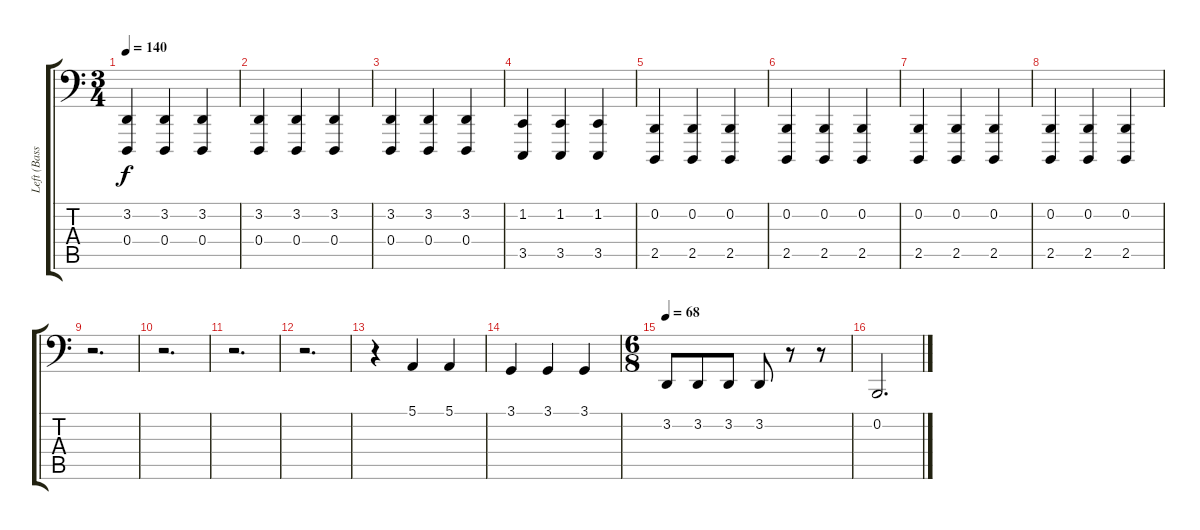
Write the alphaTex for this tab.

\track ("Left (Bass Clef)" "Left (Bass") {instrument stringensemble1}
\staff {score tabs}
\tuning (E2 B1 G1 D1 A0 E0) {hide}
\ts (3 4)
\tempo 140
\clef f4
\ks c
(3.2 0.4).4{dy f} (3.2 0.4).4 (3.2 0.4).4 |
(3.2 0.4).4 (3.2 0.4).4 (3.2 0.4).4 |
(3.2 0.4).4 (3.2 0.4).4 (3.2 0.4).4 |
(1.2 3.5).4 (1.2 3.5).4 (1.2 3.5).4 |
(0.2 2.5).4 (0.2 2.5).4 (0.2 2.5).4 |
(0.2 2.5).4 (0.2 2.5).4 (0.2 2.5).4 |
(0.2 2.5).4 (0.2 2.5).4 (0.2 2.5).4 |
(0.2 2.5).4 (0.2 2.5).4 (0.2 2.5).4 |
r.2{d} |
r.2{d} |
r.2{d} |
r.2{d} |
r.4 5.1.4 5.1.4 |
3.1.4 3.1.4 3.1.4 |
\ts (6 8)
\tempo 68
3.2.8 3.2.8 3.2.8 3.2.8 r.8 r.8 |
0.2.2{d}
